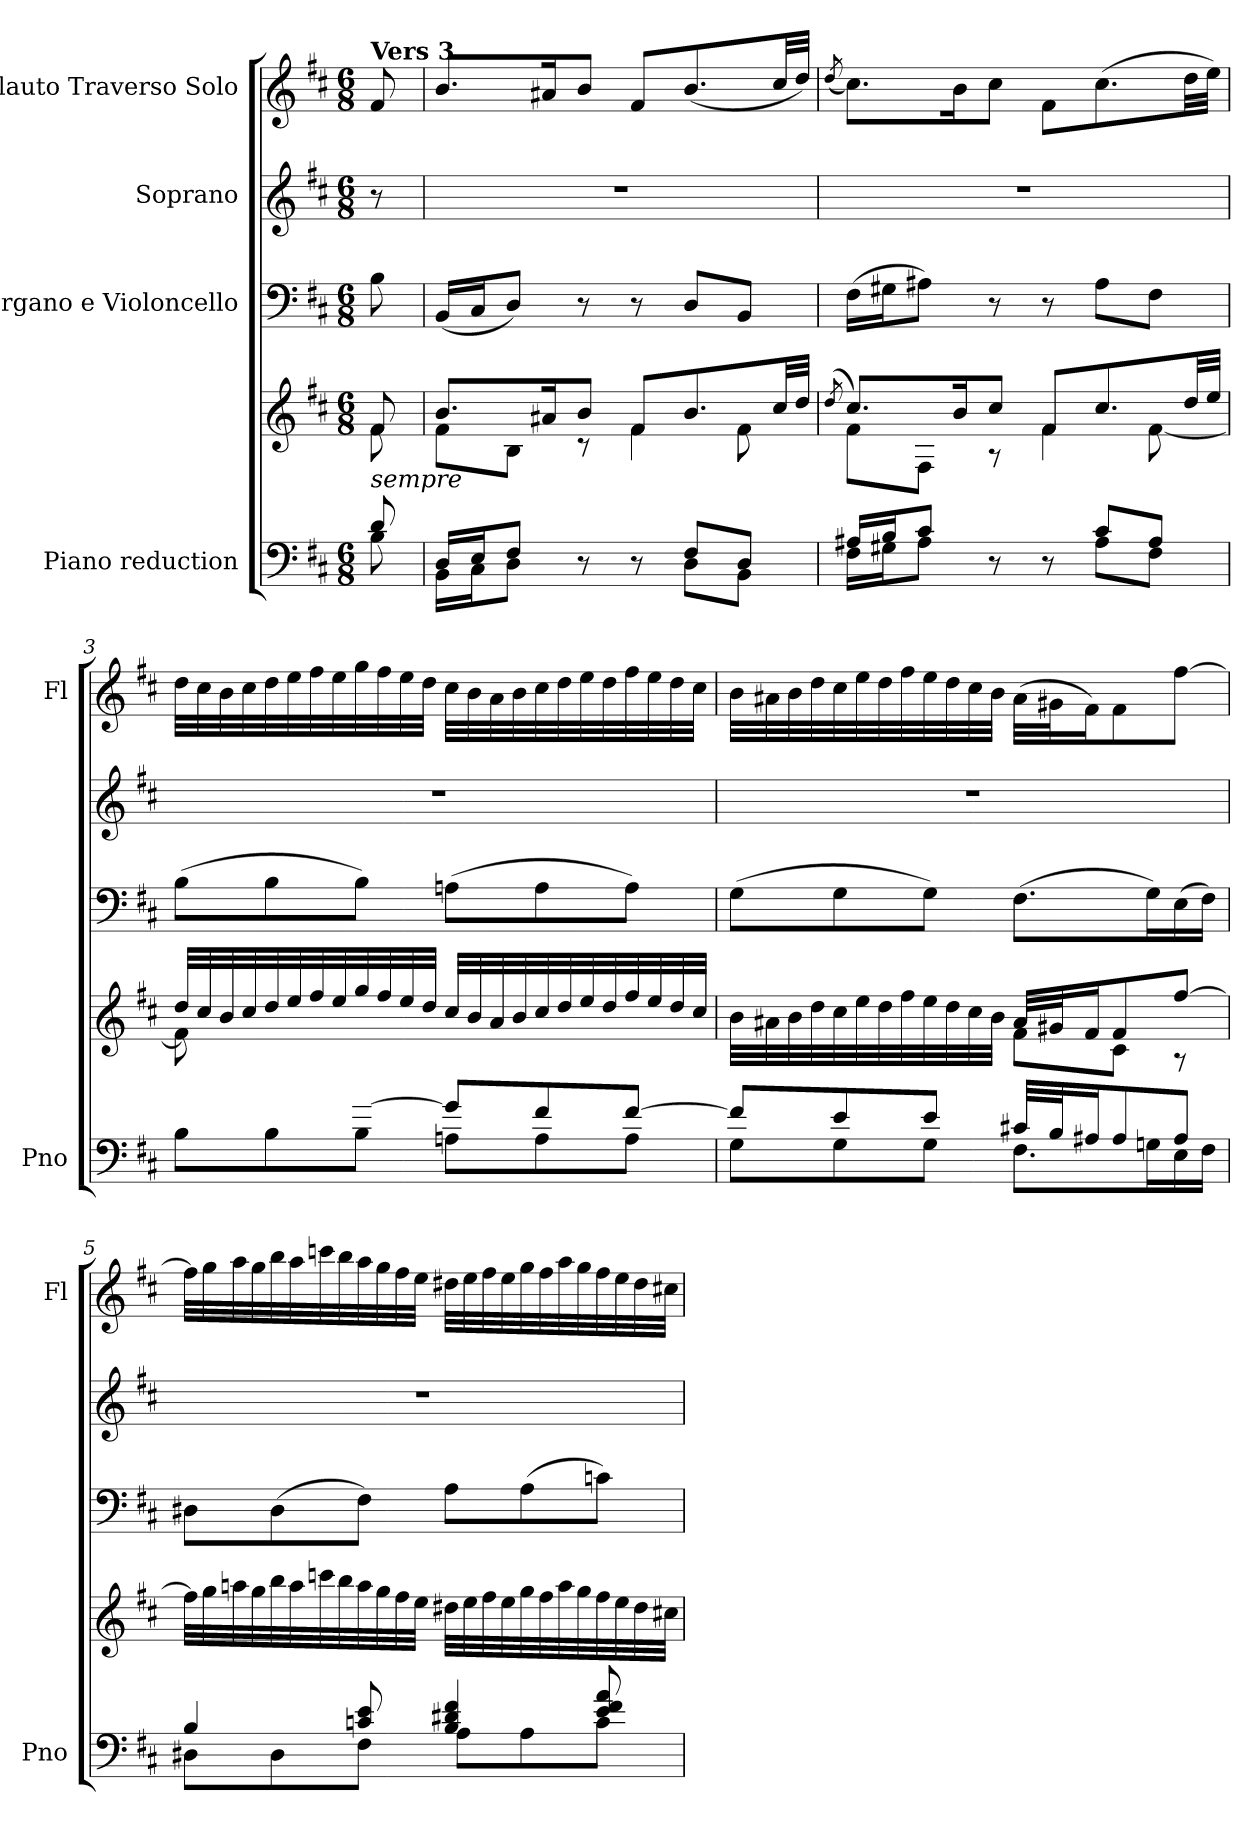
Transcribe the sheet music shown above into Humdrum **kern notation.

**kern	**kern	**kern	**kern	**kern
*part4	*part4	*part3	*part2	*part1
*staff5	*staff4	*staff3	*staff2	*staff1
*I"Piano reduction	*	*I"Organo e Violoncello	*I"Soprano	*I"Flauto Traverso Solo
*I'Pno	*	*	*	*I'Fl
*clefF4	*clefG2	*clefF4	*clefG2	*clefG2
*k[f#c#]	*k[f#c#]	*k[f#c#]	*k[f#c#]	*k[f#c#]
*M6/8	*M6/8	*M6/8	*M6/8	*M6/8
=	=	=	=	=
*^	*^	*	*	*
!	!	!	!	!	!	!LO:TX:a:B:t=Vers 3
!	!	!LO:TX:b:i:t=sempre	!	!	!	!
8d/	8B\	8f#/	8f#\	8B\	8r	8f#/
=1	=1	=1	=1	=1	=1	=1
16D/LL	16BB\LL	8.b/L	8f#\L	(<16BB/LL	2.r	8.b/L
16E/J	16C#\J	.	.	16C#/J	.	.
8F#/J	8D\J	.	8B\J	8D/J)	.	.
.	.	16a#X/K	.	.	.	16a#X/K
8r	8ryy	8b/J	8r	8r	.	8b/J
8r	8ryy	8f#/L	4f#\	8r	.	8f#/L
8F#/L	8D\L	8.b/	.	8D/L	.	(<8.b/
8D/J	8BB\J	.	8f#\	8BB/J	.	.
.	.	32cc#/LL	.	.	.	32cc#/LL
.	.	32dd/JJJ	.	.	.	32dd/JJJ)
=2	=2	=2	=2	=2	=2	=2
.	.	(<8qdd/	.	.	.	(<8qdd/
16A#X/LL	16F#\LL	8.cc#/L)	8f#\L	(>16F#\LL	2.r	8.cc#\L)
16B/J	16G#X\J	.	.	16G#X\J	.	.
8c#/J	8A#\J	.	8F#\J	8A#X\J)	.	.
.	.	16b/K	.	.	.	16b\K
8r	8ryy	8cc#/J	8r	8r	.	8cc#\J
8r	8ryy	8f#/L	4f#\	8r	.	8f#\L
8c#/L	8A#\L	8.cc#/	.	8A#\L	.	(>8.cc#\
8A#/J	8F#\J	.	[8f#\	8F#\J	.	.
.	.	32dd/LL	.	.	.	32dd\LL
.	.	32ee/JJJ	.	.	.	32ee\JJJ)
=3	=3	=3	=3	=3	=3	=3
8ryy	8B\L	32dd/LLL	8f#\L]	(>8B\L	2.r	32dd\LLL
.	.	32cc#/	.	.	.	32cc#\
.	.	32b/	.	.	.	32b\
.	.	32cc#/	.	.	.	32cc#\
8B/	8B\	32dd/	2ryy	8B\	.	32dd\
.	.	32ee/	.	.	.	32ee\
.	.	32ff#/	.	.	.	32ff#\
.	.	32ee/	.	.	.	32ee\
[8gn/J	8B\J	32gg/	.	8B\J)	.	32gg\
.	.	32ff#/	.	.	.	32ff#\
.	.	32ee/	.	.	.	32ee\
.	.	32dd/JJJ	.	.	.	32dd\JJJ
8g/L]	8An\L	32cc#/LLL	.	(>8An\L	.	32cc#\LLL
.	.	32b/	.	.	.	32b\
.	.	32a/	.	.	.	32a\
.	.	32b/	.	.	.	32b\
8f#/	8A\	32cc#/	.	8A\	.	32cc#\
.	.	32dd/	.	.	.	32dd\
.	.	32ee/	.	.	.	32ee\
.	.	32dd/	.	.	.	32dd\
[8f#/J	8A\J	32ff#/	8ryy	8A\J)	.	32ff#\
.	.	32ee/	.	.	.	32ee\
.	.	32dd/	.	.	.	32dd\
.	.	32cc#/JJJ	.	.	.	32cc#\JJJ
!!LO:LB:g=z
=4	=4	=4	=4	=4	=4	=4
8f#/L]	8G\L	32b\LLL	4.ryy	(>8G\L	2.r	32b\LLL
.	.	32a#X\	.	.	.	32a#X\
.	.	32b\	.	.	.	32b\
.	.	32dd\	.	.	.	32dd\
8e/	8G\	32cc#\	.	8G\	.	32cc#\
.	.	32ee\	.	.	.	32ee\
.	.	32dd\	.	.	.	32dd\
.	.	32ff#\	.	.	.	32ff#\
8e/J	8G\J	32ee\	.	8G\J)	.	32ee\
.	.	32dd\	.	.	.	32dd\
.	.	32cc#\	.	.	.	32cc#\
.	.	32b\JJJ	.	.	.	32b\JJJ
32c#X/LLL	8.F#\L	32a#/LLL	8f#\L	(>8.F#\L	.	(>32a#\LLL
32B/J	.	32g#X/J	.	.	.	32g#X\J
16A#X/J	.	16f#/J	.	.	.	16f#\J)
8A#/	.	8f#/	8c#\J	.	.	8f#\
.	16Gn\L	.	.	16G\L)	.	.
8A#/J	16E\	[8ff#/J	8r	(>16E\	.	[8ff#\J
.	16F#\JJ	.	.	16F#\JJ)	.	.
*	*	*v	*v	*	*	*
=5	=5	=5	=5	=5	=5
4B/	8D#X\L	32ff#\LLL]	8D#X\L	2.r	32ff#\LLL]
.	.	32gg\	.	.	32gg\
.	.	32aan\	.	.	32aa\
.	.	32gg\	.	.	32gg\
.	8D#\	32bb\	(>8D#\	.	32bb\
.	.	32aa\	.	.	32aa\
.	.	32cccn\	.	.	32cccn\
.	.	32bb\	.	.	32bb\
8cn/ 8e/	8F#\J	32aa\	8F#\J)	.	32aa\
.	.	32gg\	.	.	32gg\
.	.	32ff#\	.	.	32ff#\
.	.	32ee\JJJ	.	.	32ee\JJJ
4B/ 4d#X/ 4f#/	8A\L	32dd#X\LLL	8A\L	.	32dd#X\LLL
.	.	32ee\	.	.	32ee\
.	.	32ff#\	.	.	32ff#\
.	.	32ee\	.	.	32ee\
.	8A\	32gg\	(>8A\	.	32gg\
.	.	32ff#\	.	.	32ff#\
.	.	32aa\	.	.	32aa\
.	.	32gg\	.	.	32gg\
8e/ 8f#/ 8a/	8c\J	32ff#\	8cn\J)	.	32ff#\
.	.	32ee\	.	.	32ee\
.	.	32dd#\	.	.	32dd#\
.	.	32cc#X\JJJ	.	.	32cc#X\JJJ
*v	*v	*	*	*	*
=	=	=	=	=
*-	*-	*-	*-	*-
